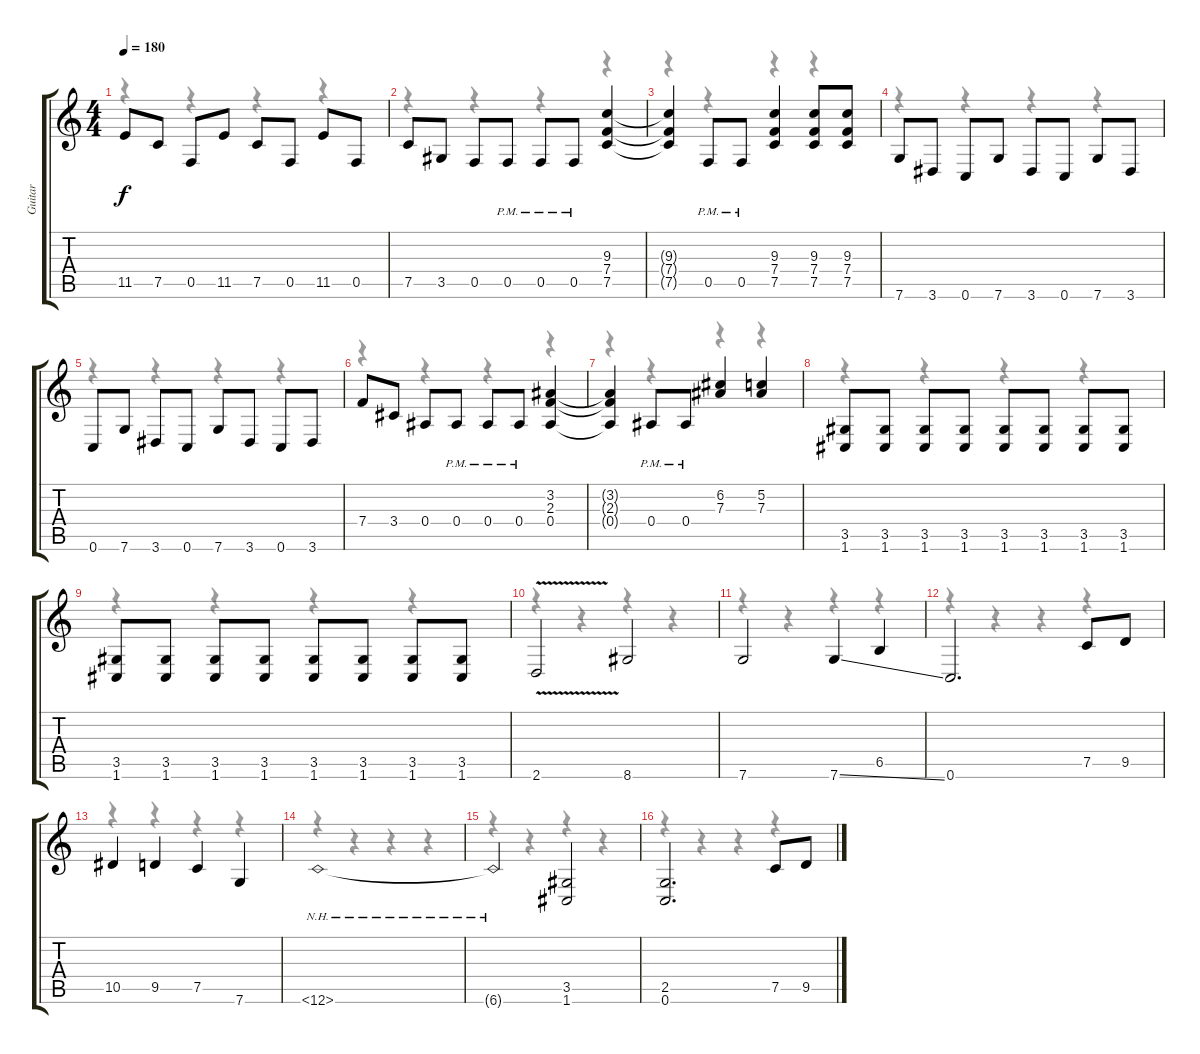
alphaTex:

\track ("Guitar" "Guitar") {instrument distortionguitar}
\staff {score tabs}
\tuning (C4 G3 Eb3 Bb2 F2 C2) {hide}
\voice
\ts (4 4)
\tempo 180
\clef g2
\ks c
11.5.8{dy f} 7.5.8 0.5.8 11.5.8 7.5.8 0.5.8 11.5.8 0.5.8 |
7.5.8 3.5.8 0.5.8 0.5{pm}.8 0.5{pm}.8 0.5{pm}.8 (9.3 7.4 7.5).4 |
(9.3{t} 7.4{t} 7.5{t}).4 0.5{pm}.8 0.5{pm}.8 (9.3 7.4 7.5).4 (9.3 7.4 7.5).8 (9.3 7.4 7.5).8 |
7.6.8 3.6.8 0.6.8 7.6.8 3.6.8 0.6.8 7.6.8 3.6.8 |
0.6.8 7.6.8 3.6.8 0.6.8 7.6.8 3.6.8 0.6.8 3.6.8 |
7.4.8 3.4.8 0.4.8 0.4{pm}.8 0.4{pm}.8 0.4{pm}.8 (3.2 2.3 0.4).4 |
(3.2{t} 2.3{t} 0.4{t}).4 0.4{pm}.8 0.4{pm}.8 (6.2 7.3).4 (5.2 7.3).4 |
(3.5 1.6).8 (3.5 1.6).8 (3.5 1.6).8 (3.5 1.6).8 (3.5 1.6).8 (3.5 1.6).8 (3.5 1.6).8 (3.5 1.6).8 |
(3.5 1.6).8 (3.5 1.6).8 (3.5 1.6).8 (3.5 1.6).8 (3.5 1.6).8 (3.5 1.6).8 (3.5 1.6).8 (3.5 1.6).8 |
2.6{v}.2 8.6.2 |
7.6.2 7.6{ss}.4 6.5.4 |
0.6.2{d} 7.5.8 9.5.8 |
10.5.4 9.5.4 7.5.4 7.6.4 |
6.6{nh}.1 |
6.6{nh t}.2 (3.5 1.6).2 |
(2.5 0.6).2{d} 7.5.8 9.5.8
\voice
\clef g2
\ottava regular
\simile none
\ks c
r.4{dy f} r.4 r.4 r.4 |
r.4 r.4 r.4 r.4 |
r.4 r.4 r.4 r.4 |
r.4 r.4 r.4 r.4 |
r.4 r.4 r.4 r.4 |
r.4 r.4 r.4 r.4 |
r.4 r.4 r.4 r.4 |
r.4 r.4 r.4 r.4 |
r.4 r.4 r.4 r.4 |
r.4 r.4 r.4 r.4 |
r.4 r.4 r.4 r.4 |
r.4 r.4 r.4 r.4 |
r.4 r.4 r.4 r.4 |
r.4 r.4 r.4 r.4 |
r.4 r.4 r.4 r.4 |
r.4 r.4 r.4 r.4
